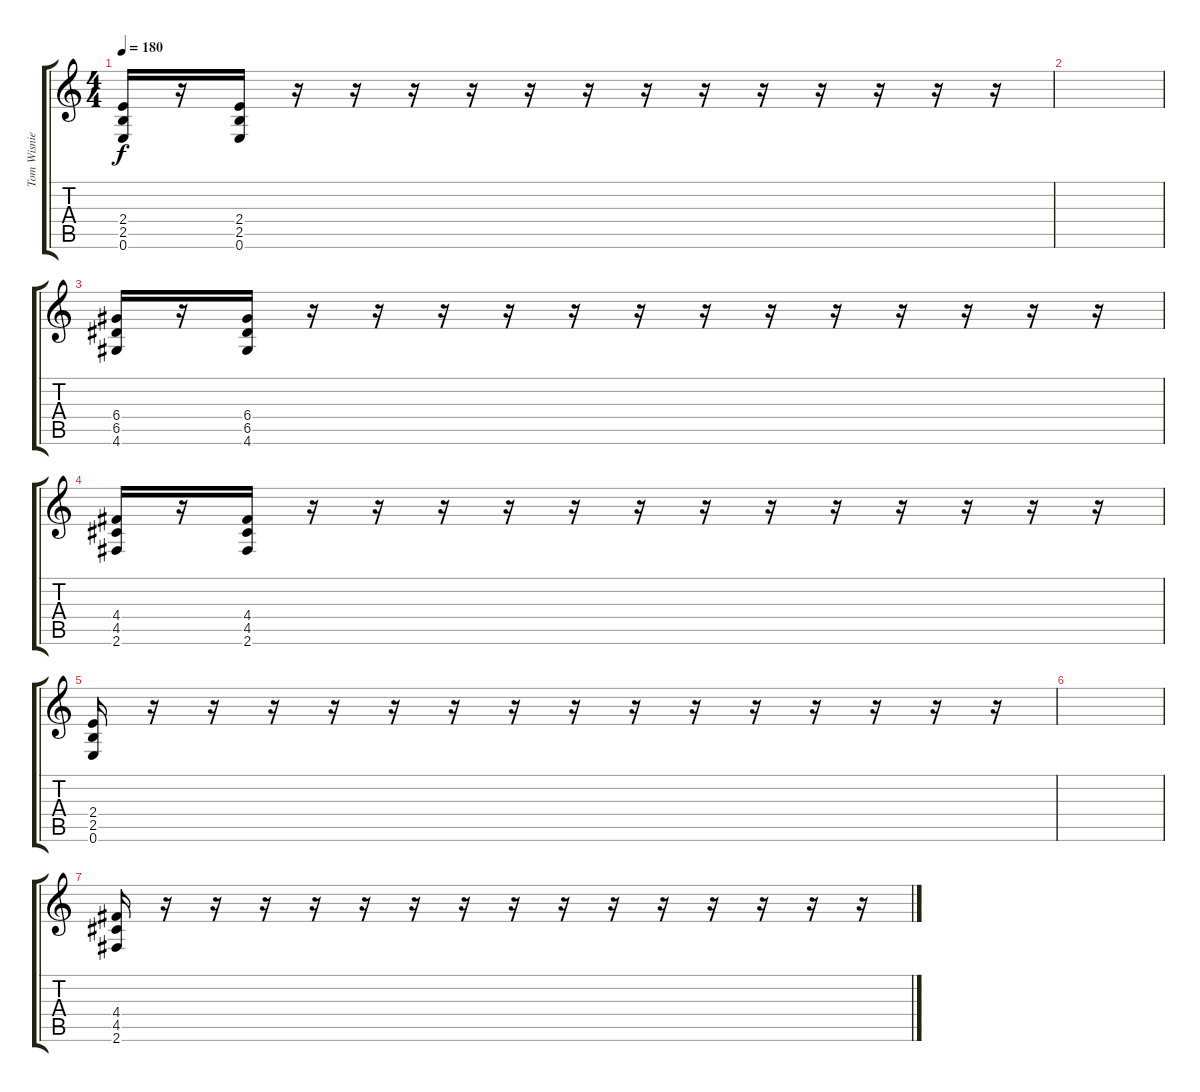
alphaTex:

\track ("Tom Wisniewski [Guitar 2]" "Tom Wisnie") {instrument distortionguitar}
\staff {score tabs}
\tuning (E4 B3 G3 D3 A2 E2) {hide}
\ts (4 4)
\tempo 180
\clef g2
\ks c
(2.4 2.5 0.6).16{dy f} r.16 (2.4 2.5 0.6).16 r.16 r.16 r.16 r.16 r.16 r.16 r.16 r.16 r.16 r.16 r.16 r.16 r.16 |
|
(6.4 6.5 4.6).16 r.16 (6.4 6.5 4.6).16 r.16 r.16 r.16 r.16 r.16 r.16 r.16 r.16 r.16 r.16 r.16 r.16 r.16 |
(4.4 4.5 2.6).16 r.16 (4.4 4.5 2.6).16 r.16 r.16 r.16 r.16 r.16 r.16 r.16 r.16 r.16 r.16 r.16 r.16 r.16 |
(2.4 2.5 0.6).16 r.16 r.16 r.16 r.16 r.16 r.16 r.16 r.16 r.16 r.16 r.16 r.16 r.16 r.16 r.16 |
|
(4.4 4.5 2.6).16 r.16 r.16 r.16 r.16 r.16 r.16 r.16 r.16 r.16 r.16 r.16 r.16 r.16 r.16 r.16
